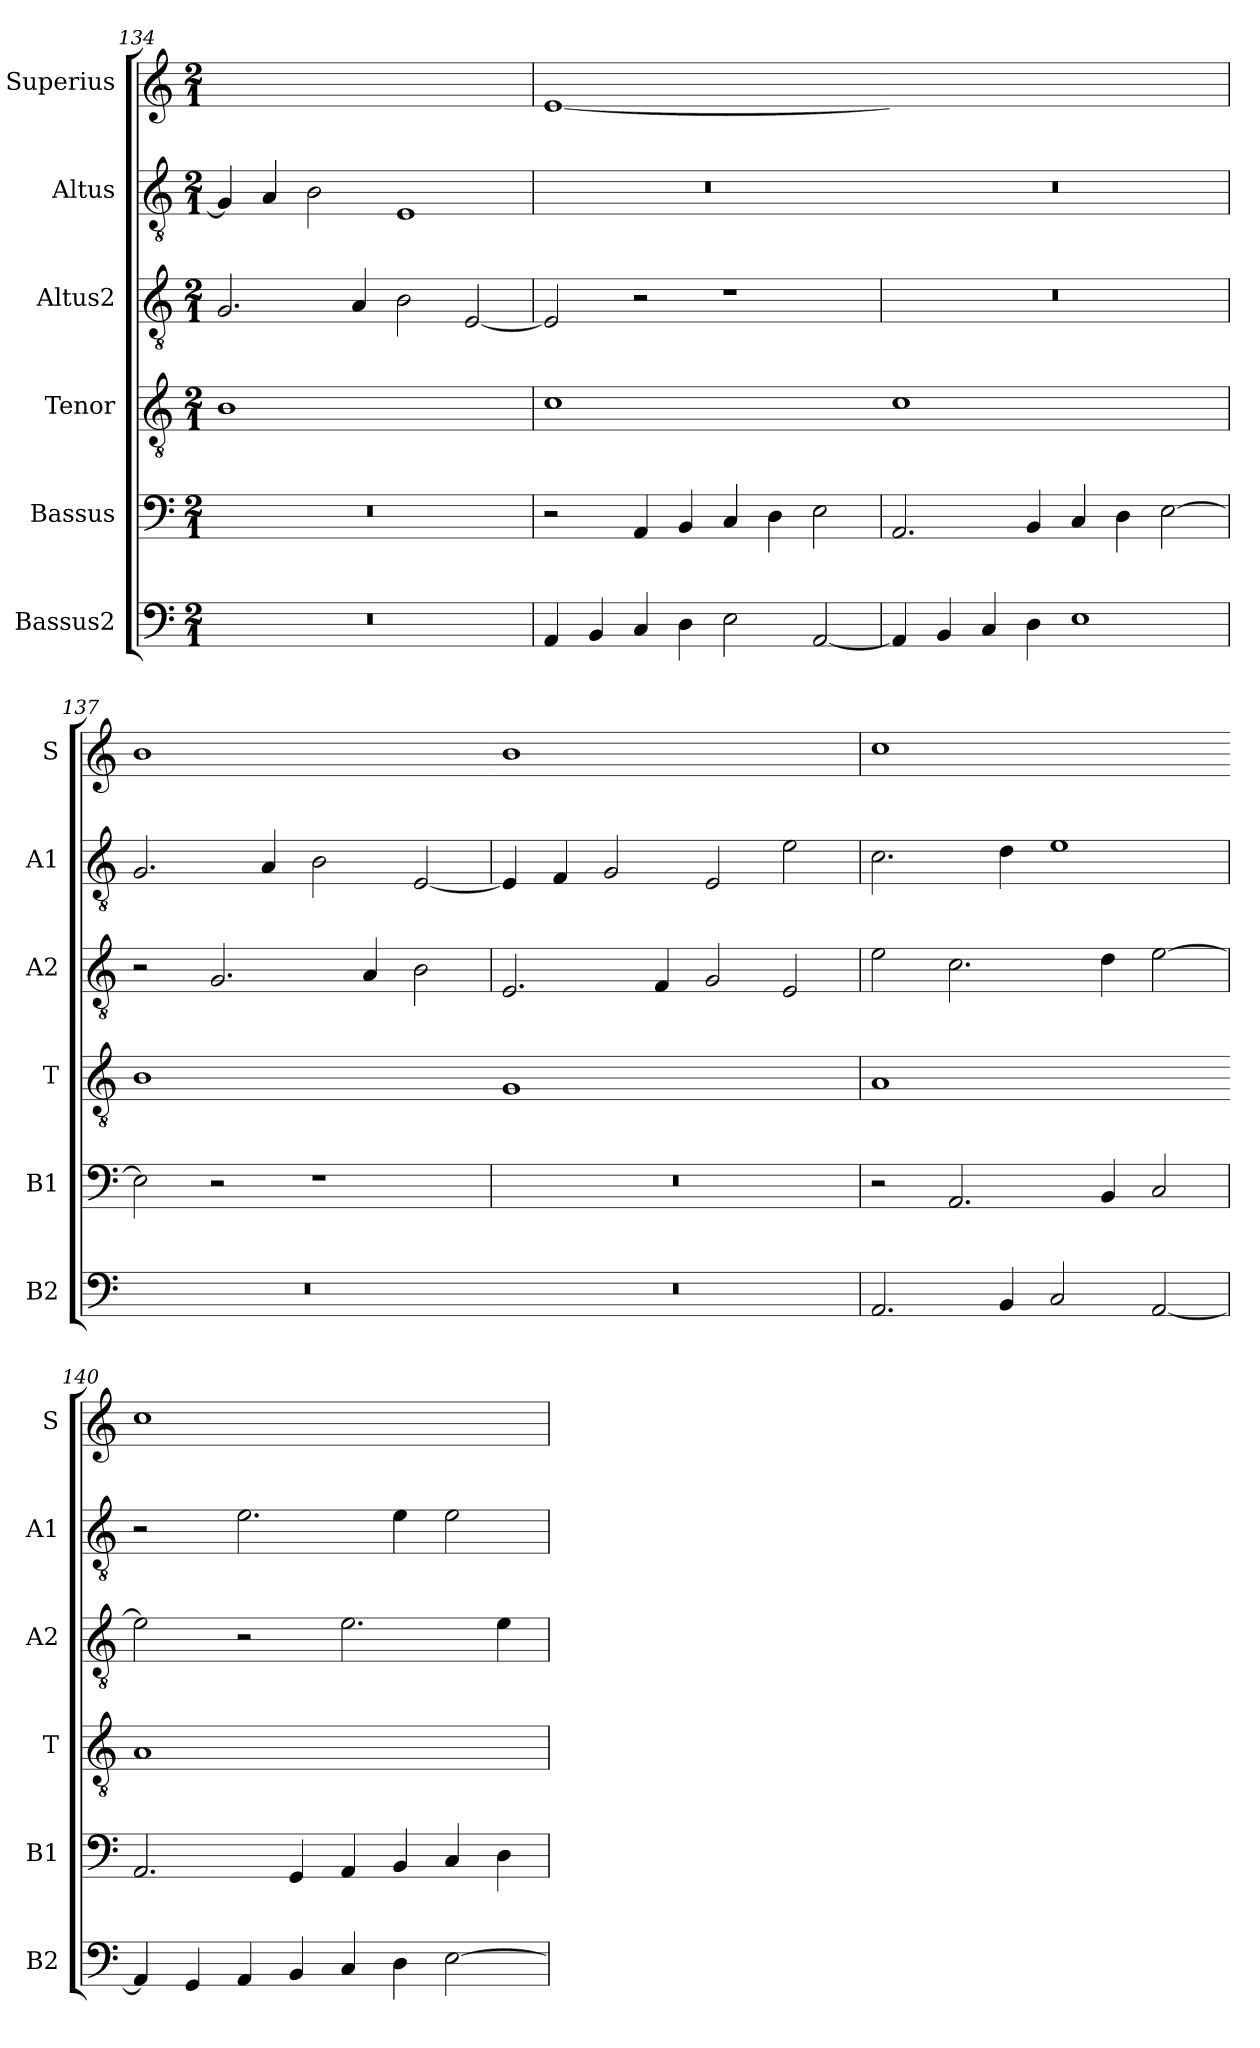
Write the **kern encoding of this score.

**kern	**kern	**kern	**kern	**kern	**kern
*part6	*part5	*part4	*part3	*part2	*part1
*staff6	*staff5	*staff4	*staff3	*staff2	*staff1
*I"Bassus2	*I"Bassus	*I"Tenor	*I"Altus2	*I"Altus	*I"Superius
*I'B2	*I'B1	*I'T	*I'A2	*I'A1	*I'S
*clefF4	*clefF4	*clefGv2	*clefGv2	*clefGv2	*clefG2
*k[]	*k[]	*k[]	*k[]	*k[]	*k[]
*M2/1	*M2/1	*M2/1	*M2/1	*M2/1	*M2/1
=134	=134	=134	=134	=134	=134
!	!	!LO:N:vis=1	!	!	!LO:N:vis=1
0r	0r	0B	2.G/	4G/]	0ryy
.	.	.	.	4A/	.
.	.	.	.	2B\	.
.	.	.	4A/	.	.
.	.	.	2B\	1E	.
.	.	.	[2E/	.	.
=135	=135	=135	=135	=135	=135
!	!	!LO:N:vis=1	!	!	!LO:N:vis=1
4AA/	2r	0c	2E/]	0r	[0e
4BB/	.	.	.	.	.
4C/	4AA/	.	2r	.	.
4D\	4BB/	.	.	.	.
2E\	4C/	.	1r	.	.
.	4D\	.	.	.	.
[2AA/	2E\	.	.	.	.
=136	=136	=136-	=136	=136	=136-
!	!	!LO:N:vis=1	!	!	!LO:N:vis=1
4AA/]	2.AA/	0c	0r	0r	0eyy]
4BB/	.	.	.	.	.
4C/	.	.	.	.	.
4D\	4BB/	.	.	.	.
1E	4C/	.	.	.	.
.	4D\	.	.	.	.
.	[2E\	.	.	.	.
=137	=137	=137	=137	=137	=137
!	!	!LO:N:vis=1	!	!	!LO:N:vis=1
0r	2E\]	0B	2r	2.G/	0b
.	2r	.	2.G/	.	.
.	.	.	.	4A/	.
.	1r	.	.	2B\	.
.	.	.	4A/	.	.
.	.	.	2B\	[2E/	.
=138	=138	=138-	=138	=138	=138-
!	!	!LO:N:vis=1	!	!	!LO:N:vis=1
0r	0r	0G	2.E/	4E/]	0b
.	.	.	.	4F/	.
.	.	.	.	2G/	.
.	.	.	4F/	.	.
.	.	.	2G/	2E/	.
.	.	.	2E/	2e\	.
=139	=139	=139	=139	=139	=139
!	!	!LO:N:vis=1	!	!	!LO:N:vis=1
2.AA/	2r	0A	2e\	2.c\	0cc
.	2.AA/	.	2.c\	.	.
4BB/	.	.	.	4d\	.
2C/	.	.	.	1e	.
.	4BB/	.	4d\	.	.
[2AA/	2C/	.	[2e\	.	.
=140	=140	=140-	=140	=140	=140-
!	!	!LO:N:vis=1	!	!	!LO:N:vis=1
4AA/]	2.AA/	0A	2e\]	2r	0cc
4GG/	.	.	.	.	.
4AA/	.	.	2r	2.e\	.
4BB/	4GG/	.	.	.	.
4C/	4AA/	.	2.e\	.	.
4D\	4BB/	.	.	4e\	.
[2E\	4C/	.	.	2e\	.
.	4D\	.	4e\	.	.
=	=	=	=	=	=
*-	*-	*-	*-	*-	*-
